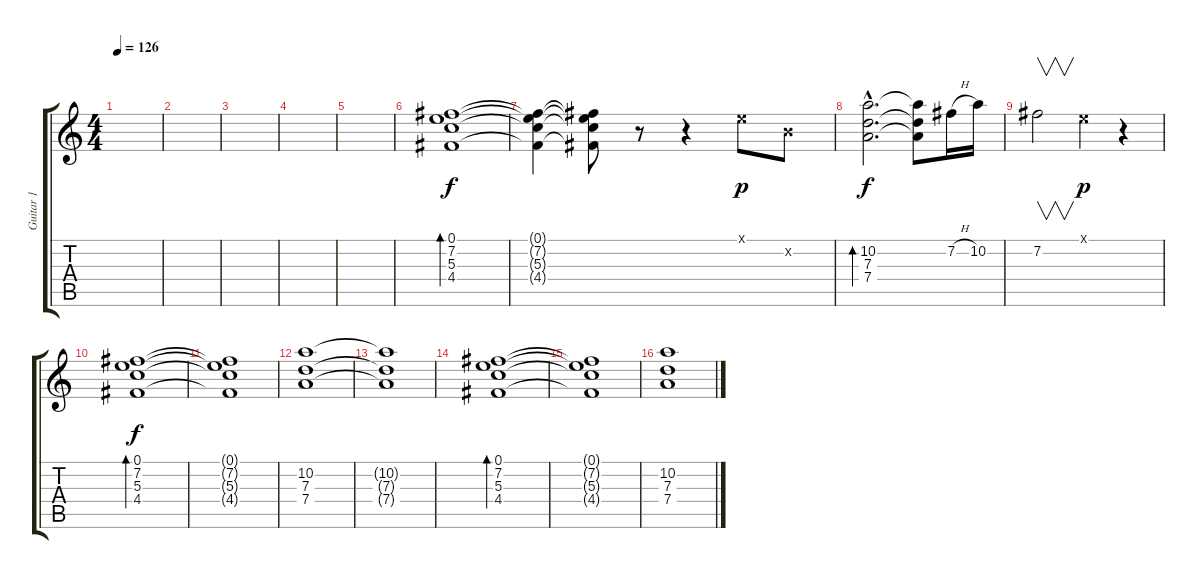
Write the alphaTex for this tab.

\track ("Guitar 1" "Guitar 1") {instrument distortionguitar}
\staff {score tabs}
\tuning (E4 B3 G3 D3 A2 D2) {hide}
\ts (4 4)
\tempo 126
\clef g2
\ks c
|
|
|
|
|
(0.1 7.2 5.3 4.4).1{bd 480 volume 9 instrument electricguitarjazz} |
(0.1{t} 7.2{t} 5.3{t} 4.4{t}).4 (0.1{t} 7.2{t} 5.3{t} 4.4{t}).8 r.8 r.4 0.1{x}.8{dy p} 0.2{x}.8 |
(10.2{hac} 7.3{hac} 7.4{hac}).2{d bd 240 dy f} (10.2{t} 7.3{t} 7.4{t}).8 7.2{h}.16 10.2.16 |
7.2.2{v} 0.1{x}.4{dy p} r.4 |
(0.1 7.2 5.3 4.4).1{bd 480 dy f} |
(0.1{t} 7.2{t} 5.3{t} 4.4{t}).1 |
(10.2 7.3 7.4).1 |
(10.2{t} 7.3{t} 7.4{t}).1 |
(0.1 7.2 5.3 4.4).1{bd 480} |
(0.1{t} 7.2{t} 5.3{t} 4.4{t}).1 |
(10.2 7.3 7.4).1
